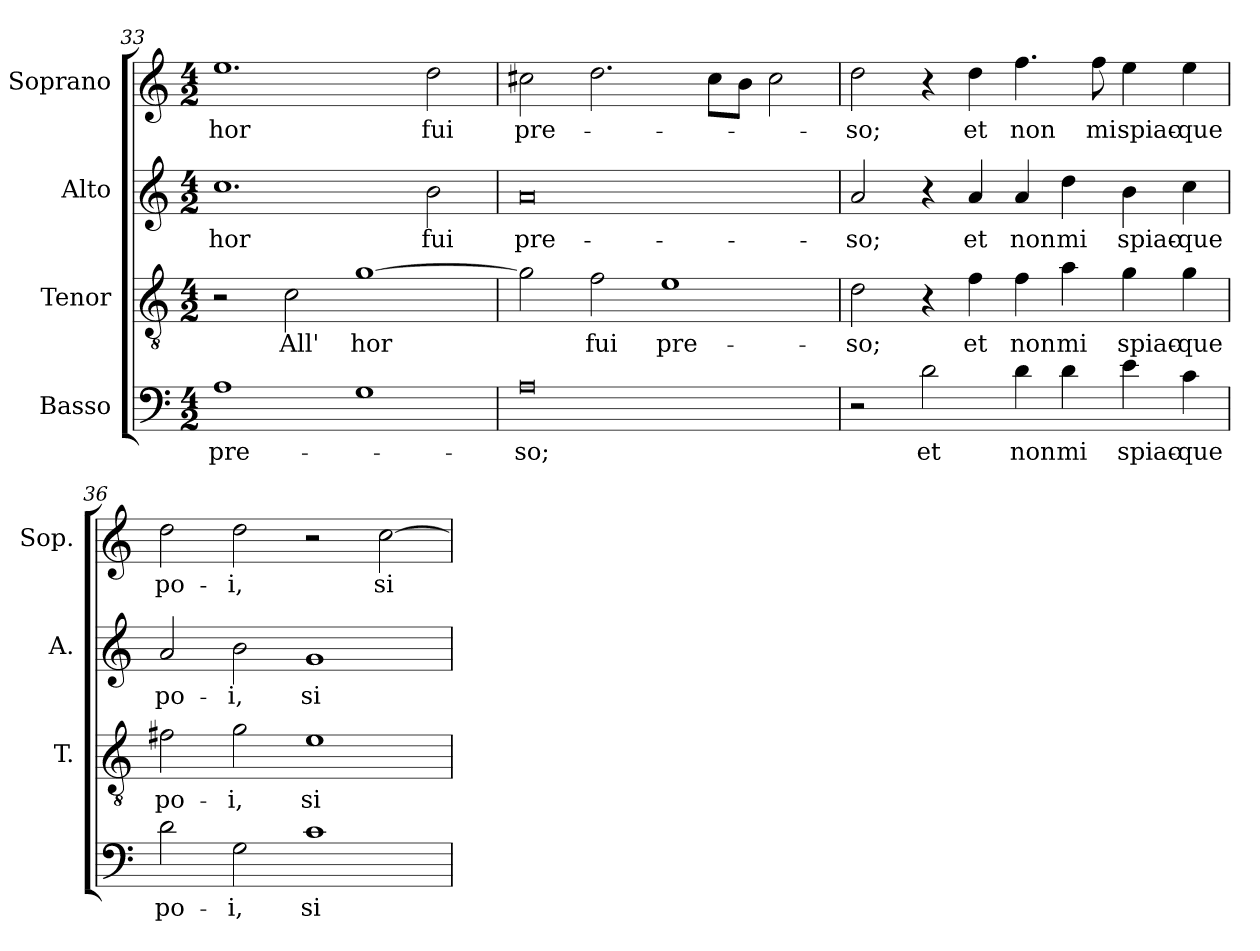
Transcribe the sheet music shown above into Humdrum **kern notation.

**kern	**text	**kern	**text	**kern	**text	**kern	**text
*part4	*part4	*part3	*part3	*part2	*part2	*part1	*part1
*staff4	*staff4	*staff3	*staff3	*staff2	*staff2	*staff1	*staff1
*I"Basso	*	*I"Tenor	*	*I"Alto	*	*I"Soprano	*
*	*	*I'T.	*	*I'A.	*	*I'Sop.	*
*clefF4	*	*clefGv2	*	*clefG2	*	*clefG2	*
*	*	*ITrd7c12	*	*	*	*	*
*k[]	*	*k[]	*	*k[]	*	*k[]	*
*C:	*	*C:	*	*C:	*	*C:	*
*M4/2	*	*M4/2	*	*M4/2	*	*M4/2	*
=33	=33	=33	=33	=33	=33	=33	=33
!	!LO:LY:b:color=#000000	!	!	!	!	!	!
!	!	!	!	!	!LO:LY:b:color=#000000	!	!
!	!	!	!	!	!	!	!LO:LY:b:color=#000000
1Ai	pre-	2r	.	1.cci	hor	1.eei	hor
!	!	!	!LO:LY:b:color=#000000	!	!	!	!
.	.	2Ci\	All'	.	.	.	.
!	!	!	!LO:LY:b:color=#000000	!	!	!	!
1Gi	.	[>1Gi	hor	.	.	.	.
!	!	!	!	!	!LO:LY:b:color=#000000	!	!
!	!	!	!	!	!	!	!LO:LY:b:color=#000000
.	.	.	.	2bi\	fui	2ddi\	fui
=34	=34	=34	=34	=34	=34	=34	=34
!	!LO:LY:b:color=#000000	!	!	!	!	!	!
!	!	!	!	!	!LO:LY:b:color=#000000	!	!
!	!	!	!	!	!	!	!LO:LY:b:color=#000000
0Ai	-so;	2Gi\]	.	0ai	pre-	2cc#Xi\	pre-
!	!	!	!LO:LY:b:color=#000000	!	!	!	!
.	.	2Fi\	fui	.	.	2.ddi\	.
!	!	!	!LO:LY:b:color=#000000	!	!	!	!
.	.	1Ei	pre-	.	.	.	.
.	.	.	.	.	.	8cc#i\L	.
.	.	.	.	.	.	8bi\J	.
.	.	.	.	.	.	2cc#i\	.
!!LO:LB:g=z
=35	=35	=35	=35	=35	=35	=35	=35
!	!	!	!LO:LY:b:color=#000000	!	!	!	!
!	!	!	!	!	!LO:LY:b:color=#000000	!	!
!	!	!	!	!	!	!	!LO:LY:b:color=#000000
2r	.	2Di\	-so;	2ai/	-so;	2ddi\	-so;
!	!LO:LY:b:color=#000000	!	!	!	!	!	!
2di\	et	4r	.	4r	.	4r	.
!	!	!	!LO:LY:b:color=#000000	!	!	!	!
!	!	!	!	!	!LO:LY:b:color=#000000	!	!
!	!	!	!	!	!	!	!LO:LY:b:color=#000000
.	.	4Fi\	et	4ai/	et	4ddi\	et
!	!LO:LY:b:color=#000000	!	!	!	!	!	!
!	!	!	!LO:LY:b:color=#000000	!	!	!	!
!	!	!	!	!	!LO:LY:b:color=#000000	!	!
!	!	!	!	!	!	!	!LO:LY:b:color=#000000
4di\	non	4Fi\	non	4ai/	non	4.ffi\	non
!	!LO:LY:b:color=#000000	!	!	!	!	!	!
!	!	!	!LO:LY:b:color=#000000	!	!	!	!
!	!	!	!	!	!LO:LY:b:color=#000000	!	!
4di\	mi	4Ai\	mi	4ddi\	mi	.	.
!	!	!	!	!	!	!	!LO:LY:b:color=#000000
.	.	.	.	.	.	8ffi\	mi
!	!LO:LY:b:color=#000000	!	!	!	!	!	!
!	!	!	!LO:LY:b:color=#000000	!	!	!	!
!	!	!	!	!	!LO:LY:b:color=#000000	!	!
!	!	!	!	!	!	!	!LO:LY:b:color=#000000
4ei\	spiac-	4Gi\	spiac-	4bi\	spiac-	4eei\	spiac-
!	!LO:LY:b:color=#000000	!	!	!	!	!	!
!	!	!	!LO:LY:b:color=#000000	!	!	!	!
!	!	!	!	!	!LO:LY:b:color=#000000	!	!
!	!	!	!	!	!	!	!LO:LY:b:color=#000000
4ci\	-que	4Gi\	-que	4cci\	-que	4eei\	-que
=36	=36	=36	=36	=36	=36	=36	=36
!	!LO:LY:b:color=#000000	!	!	!	!	!	!
!	!	!	!LO:LY:b:color=#000000	!	!	!	!
!	!	!	!	!	!LO:LY:b:color=#000000	!	!
!	!	!	!	!	!	!	!LO:LY:b:color=#000000
2di\	po-	2F#Xi\	po-	2ai/	po-	2ddi\	po-
!	!LO:LY:b:color=#000000	!	!	!	!	!	!
!	!	!	!LO:LY:b:color=#000000	!	!	!	!
!	!	!	!	!	!LO:LY:b:color=#000000	!	!
!	!	!	!	!	!	!	!LO:LY:b:color=#000000
2Gi\	-i,	2Gi\	-i,	2bi\	-i,	2ddi\	-i,
!	!LO:LY:b:color=#000000	!	!	!	!	!	!
!	!	!	!LO:LY:b:color=#000000	!	!	!	!
!	!	!	!	!	!LO:LY:b:color=#000000	!	!
1ci	si	1Ei	si	1gi	si	2r	.
!	!	!	!	!	!	!	!LO:LY:b:color=#000000
.	.	.	.	.	.	[>2cci\	si
=	=	=	=	=	=	=	=
*-	*-	*-	*-	*-	*-	*-	*-
